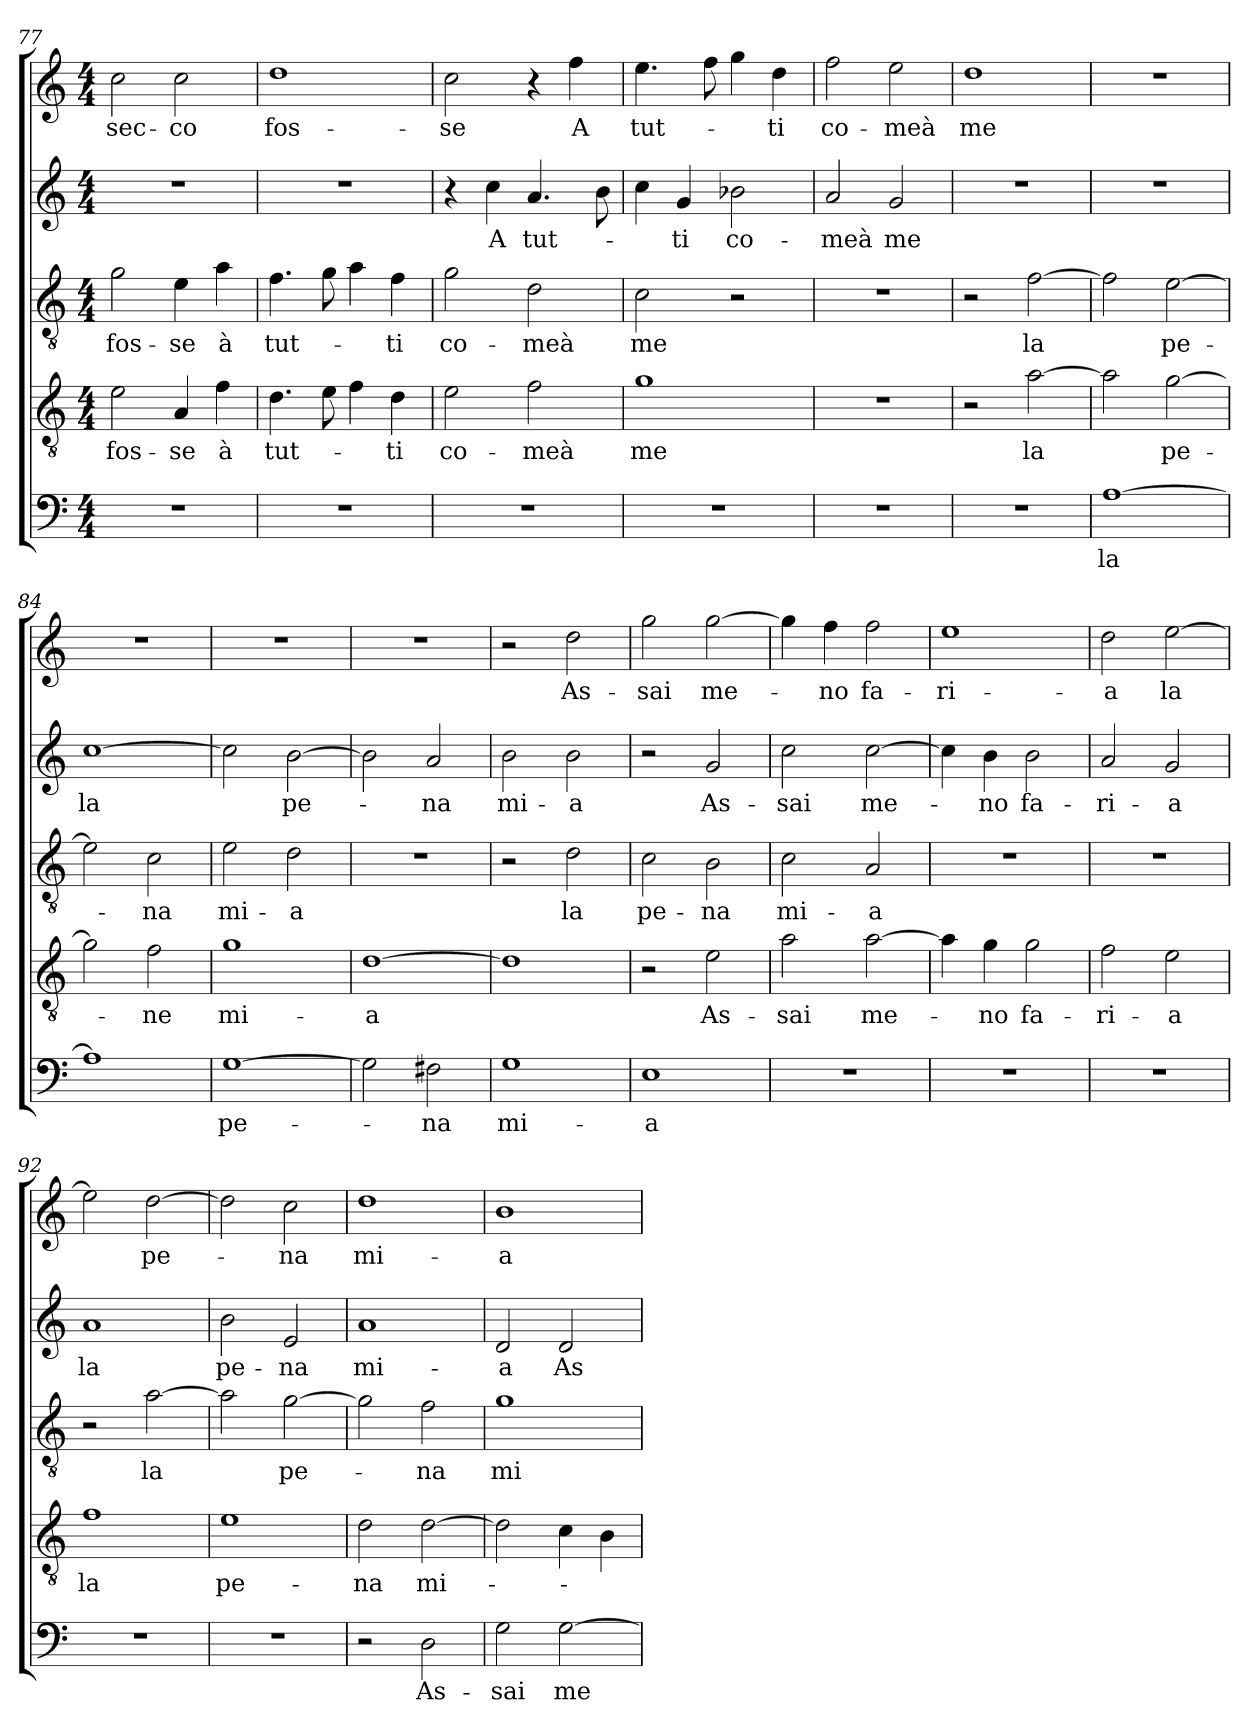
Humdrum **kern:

**kern	**text	**kern	**text	**kern	**text	**kern	**text	**kern	**text
*part5	*part5	*part4	*part4	*part3	*part3	*part2	*part2	*part1	*part1
*staff5	*staff5	*staff4	*staff4	*staff3	*staff3	*staff2	*staff2	*staff1	*staff1
*clefF4	*	*clefGv2	*	*clefGv2	*	*clefG2	*	*clefG2	*
*k[]	*	*k[]	*	*k[]	*	*k[]	*	*k[]	*
*M4/4	*	*M4/4	*	*M4/4	*	*M4/4	*	*M4/4	*
=77	=77	=77	=77	=77	=77	=77	=77	=77	=77
1r	.	2e\	fos-	2g\	fos-	1r	.	2cc\	sec-
.	.	4A/	se	4e\	se	.	.	2cc\	co
.	.	4f\	à	4a\	à	.	.	.	.
=78	=78	=78	=78	=78	=78	=78	=78	=78	=78
1r	.	4.d\	tut-	4.f\	tut-	1r	.	1dd\	fos-
.	.	8e\	.	8g\	.	.	.	.	.
.	.	4f\	.	4a\	.	.	.	.	.
.	.	4d\	ti	4f\	ti	.	.	.	.
=79	=79	=79	=79	=79	=79	=79	=79	=79	=79
1r	.	2e\	co-	2g\	co-	4r	.	2cc\	se
.	.	.	.	.	.	4cc\	A	.	.
.	.	2f\	meà	2d\	meà	4.a/	tut-	4r	.
.	.	.	.	.	.	.	.	4ff\	A
.	.	.	.	.	.	8b\	.	.	.
=80	=80	=80	=80	=80	=80	=80	=80	=80	=80
1r	.	1g\	me	2c\	me	4cc\	.	4.ee\	tut-
.	.	.	.	.	.	4g/	ti	.	.
.	.	.	.	.	.	.	.	8ff\	.
.	.	.	.	2r	.	2b-X\	co-	4gg\	.
.	.	.	.	.	.	.	.	4dd\	ti
=81	=81	=81	=81	=81	=81	=81	=81	=81	=81
1r	.	1r	.	1r	.	2a/	meà	2ff\	co-
.	.	.	.	.	.	2g/	me	2ee\	meà
=82	=82	=82	=82	=82	=82	=82	=82	=82	=82
1r	.	2r	.	2r	.	1r	.	1dd\	me
.	.	[2a\	la	[2f\	la	.	.	.	.
=83	=83	=83	=83	=83	=83	=83	=83	=83	=83
[1A\	la	2a\]	.	2f\]	.	1r	.	1r	.
.	.	[2g\	pe-	[2e\	pe-	.	.	.	.
=84	=84	=84	=84	=84	=84	=84	=84	=84	=84
1A\]	.	2g\]	.	2e\]	.	[1cc\	la	1r	.
.	.	2f\	ne	2c\	na	.	.	.	.
=85	=85	=85	=85	=85	=85	=85	=85	=85	=85
[1G\	pe-	1g\	mi-	2e\	mi-	2cc\]	.	1r	.
.	.	.	.	2d\	a	[2b\	pe-	.	.
=86	=86	=86	=86	=86	=86	=86	=86	=86	=86
2G\]	.	[1d\	a	1r	.	2b\]	.	1r	.
2F#X\	na	.	.	.	.	2a/	na	.	.
=87	=87	=87	=87	=87	=87	=87	=87	=87	=87
1G\	mi-	1d\]	.	2r	.	2b\	mi-	2r	.
.	.	.	.	2d\	la	2b\	a	2dd\	As-
=88	=88	=88	=88	=88	=88	=88	=88	=88	=88
1E\	a	2r	.	2c\	pe-	2r	.	2gg\	sai
.	.	2e\	As-	2B\	na	2g/	As-	[2gg\	me-
=89	=89	=89	=89	=89	=89	=89	=89	=89	=89
1r	.	2a\	sai	2c\	mi-	2cc\	sai	4gg\]	.
.	.	.	.	.	.	.	.	4ff\	no
.	.	[2a\	me-	2A/	a	[2cc\	me-	2ff\	fa-
=90	=90	=90	=90	=90	=90	=90	=90	=90	=90
1r	.	4a\]	.	1r	.	4cc\]	.	1ee\	ri-
.	.	4g\	no	.	.	4b\	no	.	.
.	.	2g\	fa-	.	.	2b\	fa-	.	.
=91	=91	=91	=91	=91	=91	=91	=91	=91	=91
1r	.	2f\	ri-	1r	.	2a/	ri-	2dd\	a
.	.	2e\	a	.	.	2g/	a	[2ee\	la
=92	=92	=92	=92	=92	=92	=92	=92	=92	=92
1r	.	1f\	la	2r	.	1a/	la	2ee\]	.
.	.	.	.	[2a\	la	.	.	[2dd\	pe-
=93	=93	=93	=93	=93	=93	=93	=93	=93	=93
1r	.	1e\	pe-	2a\]	.	2b\	pe-	2dd\]	.
.	.	.	.	[2g\	pe-	2e/	na	2cc\	na
=94	=94	=94	=94	=94	=94	=94	=94	=94	=94
2r	.	2d\	na	2g\]	.	1a/	mi-	1dd\	mi-
2D\	As-	[2d\	mi-	2f\	na	.	.	.	.
=95	=95	=95	=95	=95	=95	=95	=95	=95	=95
2G\	sai	2d\]	.	1g\	mi-	2d/	a	1b\	a
[2G\	me-	4c\	.	.	.	2d/	As-	.	.
.	.	4B\	.	.	.	.	.	.	.
=	=	=	=	=	=	=	=	=	=
*-	*-	*-	*-	*-	*-	*-	*-	*-	*-
